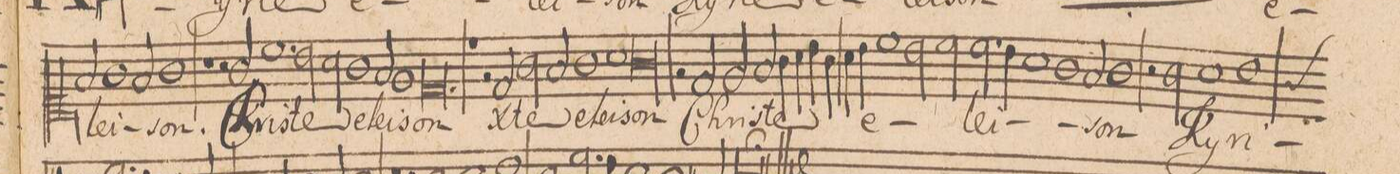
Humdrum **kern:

**kern	**text
*I"CANTVS.	*
*clefC1	*
*k[]	*
*met(c|)	*
*M2/1	*
2f/	.
1g\	-lei-
2f/	.
=16-	=16-
1g\	-son.
1r	.
=17-	=17-
2r	.
2g/	Chri-
1.cc\	-ste
=18-	=18-
2b\	.
2a\	.
1g\	e-
=19-	=19-
2f/	.
1e/	-lei-
=20-	=20-
0.d/	-son
=21-	=21-
1rdd	.
=22-	=22-
2re	.
2d/	x-
2g\	-te
2f/	.
=23-	=23-
1g\	e-
1a\	-lei-
=24-	=24-
00g\	-son
=25-	=25-
=26-	=26-
2r	.
2d/	Chri-
2e/	.
2f/	-ste
=27-	=27-
4g\	.
4a\	.
4b\	.
4g\	.
4a\	e-
4b\	.
1cc\	.
=28-	=28-
2b\	.
2cc\	.
2.cc\	-lei-
=29-	=29-
4b\	.
1a\	.
1g\	.
=30-	=30-
2f/	.
1g\	-son
=31-	=31-
2r	.
2g\	Ky-
1a\	.
=32-	=32-
*custos:g	*
1b\	-ri-
*-	*-
